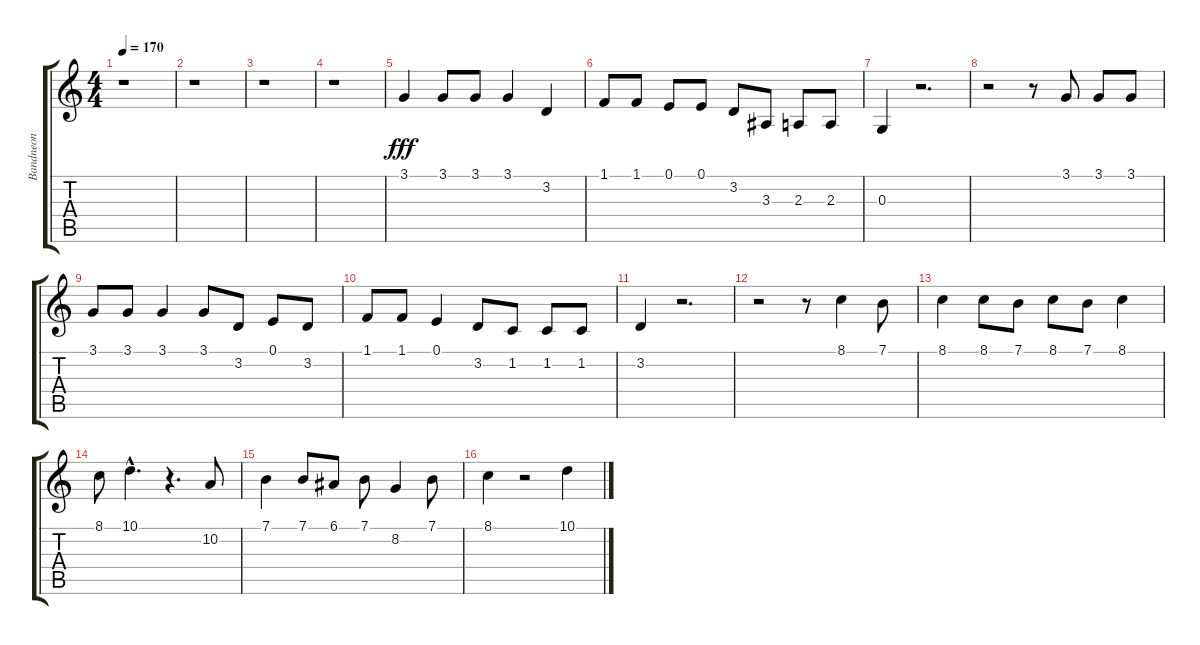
\track ("Bandneon" "Bandneon") {instrument tangoaccordion}
\staff {score tabs}
\tuning (E4 B3 G3 D3 A2 E2) {hide}
\ts (4 4)
\tempo 170
\clef g2
\ks c
r.1{dy fff instrument tangoaccordion} |
r.1 |
r.1 |
r.1 |
3.1.4 3.1.8 3.1.8 3.1.4 3.2.4 |
1.1.8 1.1.8 0.1.8 0.1.8 3.2.8 3.3.8 2.3.8 2.3.8 |
0.3.4 r.2{d} |
r.2 r.8 3.1.8 3.1.8 3.1.8 |
3.1.8 3.1.8 3.1.4 3.1.8 3.2.8 0.1.8 3.2.8 |
1.1.8 1.1.8 0.1.4 3.2.8 1.2.8 1.2.8 1.2.8 |
3.2.4 r.2{d} |
r.2 r.8 8.1.4 7.1.8 |
8.1.4 8.1.8 7.1.8 8.1.8 7.1.8 8.1.4 |
8.1.8 10.1{hac}.4{d} r.4{d} 10.2.8 |
7.1.4 7.1.8 6.1.8 7.1.8 8.2.4 7.1.8 |
8.1.4 r.2 10.1.4
